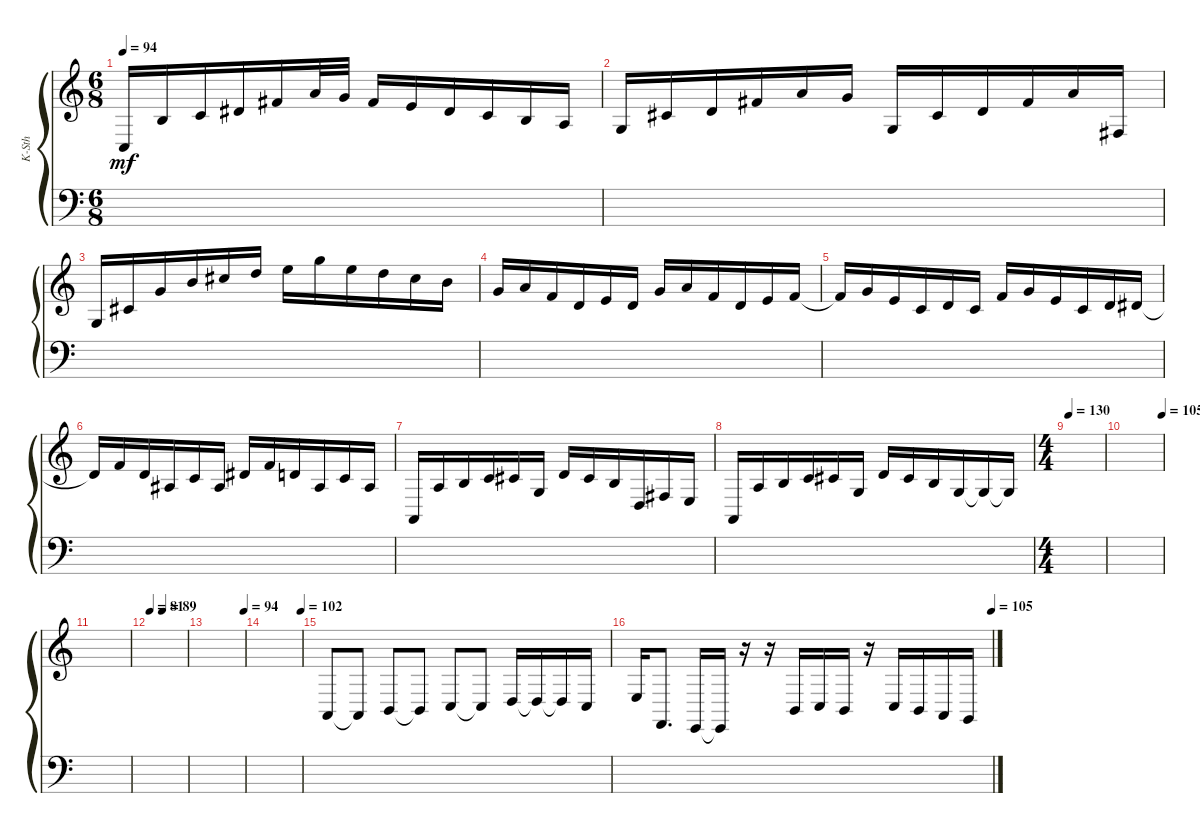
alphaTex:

\defaultSystemsLayout 4
\bracketExtendMode groupsimilarinstruments
\otherSystemsTrackNameOrientation horizontal
\track ("Synthesizer" "K-Sth") {instrument fx3crystal}
\staff {score}
\tuning (E4 B3 G3 D3 A2 E2)
\ts (6 8)
\tempo 94
\clef g2
\ks c
3.5{t}.16{dy mf} 4.3.16 5.3.16 4.2{acc #}.16 2.1{acc #}.16 5.1.32 8.2.32 7.2{acc #}.16 5.2.16 4.2{acc #}.16 1.2.16 0.2.16 2.3.16 |
0.3.16 2.2{acc #}.16 3.2.16 2.1{acc #}.16 5.1.16 3.1.16 0.3.16 2.2{acc #}.16 3.2.16 2.1{acc #}.16 5.1.16 4.4{acc #}.16 |
5.4.16 6.3{acc #}.16 8.2.16 7.1.16 9.1{acc #}.16 10.1.16 12.1.16 15.1.16 12.1.16 10.1.16 9.1{acc #}.16 7.1.16 |
8.2.16 5.1.16 6.2.16 3.2.16 5.2.16 3.2.16 3.1.16 5.1.16 6.2.16 3.2.16 0.1.16 1.1.16 |
1.1{t}.16 3.1.16 5.2.16 5.3.16 3.2.16 1.2.16 1.1.16 3.1.16 5.2.16 5.3.16 3.2.16 4.2{acc #}.16 |
4.2{t acc #}.16 6.2.16 3.2.16 3.3{acc #}.16 1.2.16 3.3{acc #}.16 4.2{acc #}.16 6.2.16 3.2.16 3.3{acc #}.16 1.2.16 3.3{acc #}.16 |
5.6.16 7.4.16 4.3.16 5.3.16 6.3{acc #}.16 5.4.16 3.2.16 2.2{acc #}.16 4.3.16 5.5.16 4.4{acc #}.16 7.5.16 |
5.6.16 7.4.16 4.3.16 5.3.16 6.3{acc #}.16 5.4.16 3.2.16 2.2{acc #}.16 0.2.16 0.3.16 0.3{t}.16 0.3{t}.16 |
\ts (4 4)
\tempo (130 0.0125)
|
\tempo (105 0.99375)
|
|
\tempo 81
\tempo (89 0.34375)
|
\tempo (94 1)
|
\tempo (102 1)
|
0.5.8 0.5{t}.8 2.5.8 2.5{t}.8 3.5.8 3.5{t}.8 0.4.16 0.4{t}.16 0.4{t}.16 3.5.16 |
\tempo (105 1)
2.4.16 1.6.8{d} 0.6.16 0.6{t}.16 r.16 r.16 2.5.16 3.5.16 2.5.16 r.16 8.6.16 7.6.16 5.6.16 3.6.16
\staff {score}
\tuning (E4 B3 G3 D3 A2 E2)
\clef f4
\ottava regular
\simile none
\ks c
|
|
|
|
|
|
|
|
|
|
|
|
|
|
|
